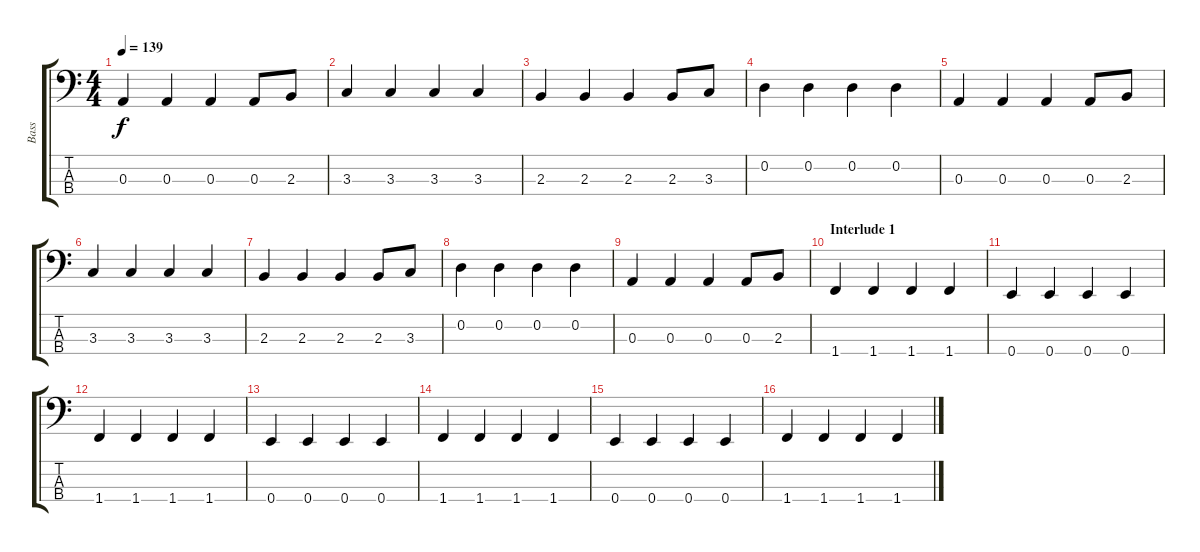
\track ("Bass" "Bass") {instrument electricbassfinger}
\staff {score tabs}
\tuning (G2 D2 A1 E1) {hide}
\ts (4 4)
\tempo 139
\clef f4
\ks c
0.3.4{dy f} 0.3.4 0.3.4 0.3.8 2.3.8 |
3.3.4 3.3.4 3.3.4 3.3.4 |
2.3.4 2.3.4 2.3.4 2.3.8 3.3.8 |
0.2.4 0.2.4 0.2.4 0.2.4 |
0.3.4 0.3.4 0.3.4 0.3.8 2.3.8 |
3.3.4 3.3.4 3.3.4 3.3.4 |
2.3.4 2.3.4 2.3.4 2.3.8 3.3.8 |
0.2.4 0.2.4 0.2.4 0.2.4 |
0.3.4 0.3.4 0.3.4 0.3.8 2.3.8 |
\section ("" "Interlude 1")
1.4.4 1.4.4 1.4.4 1.4.4 |
0.4.4 0.4.4 0.4.4 0.4.4 |
1.4.4 1.4.4 1.4.4 1.4.4 |
0.4.4 0.4.4 0.4.4 0.4.4 |
1.4.4 1.4.4 1.4.4 1.4.4 |
0.4.4 0.4.4 0.4.4 0.4.4 |
1.4.4 1.4.4 1.4.4 1.4.4
